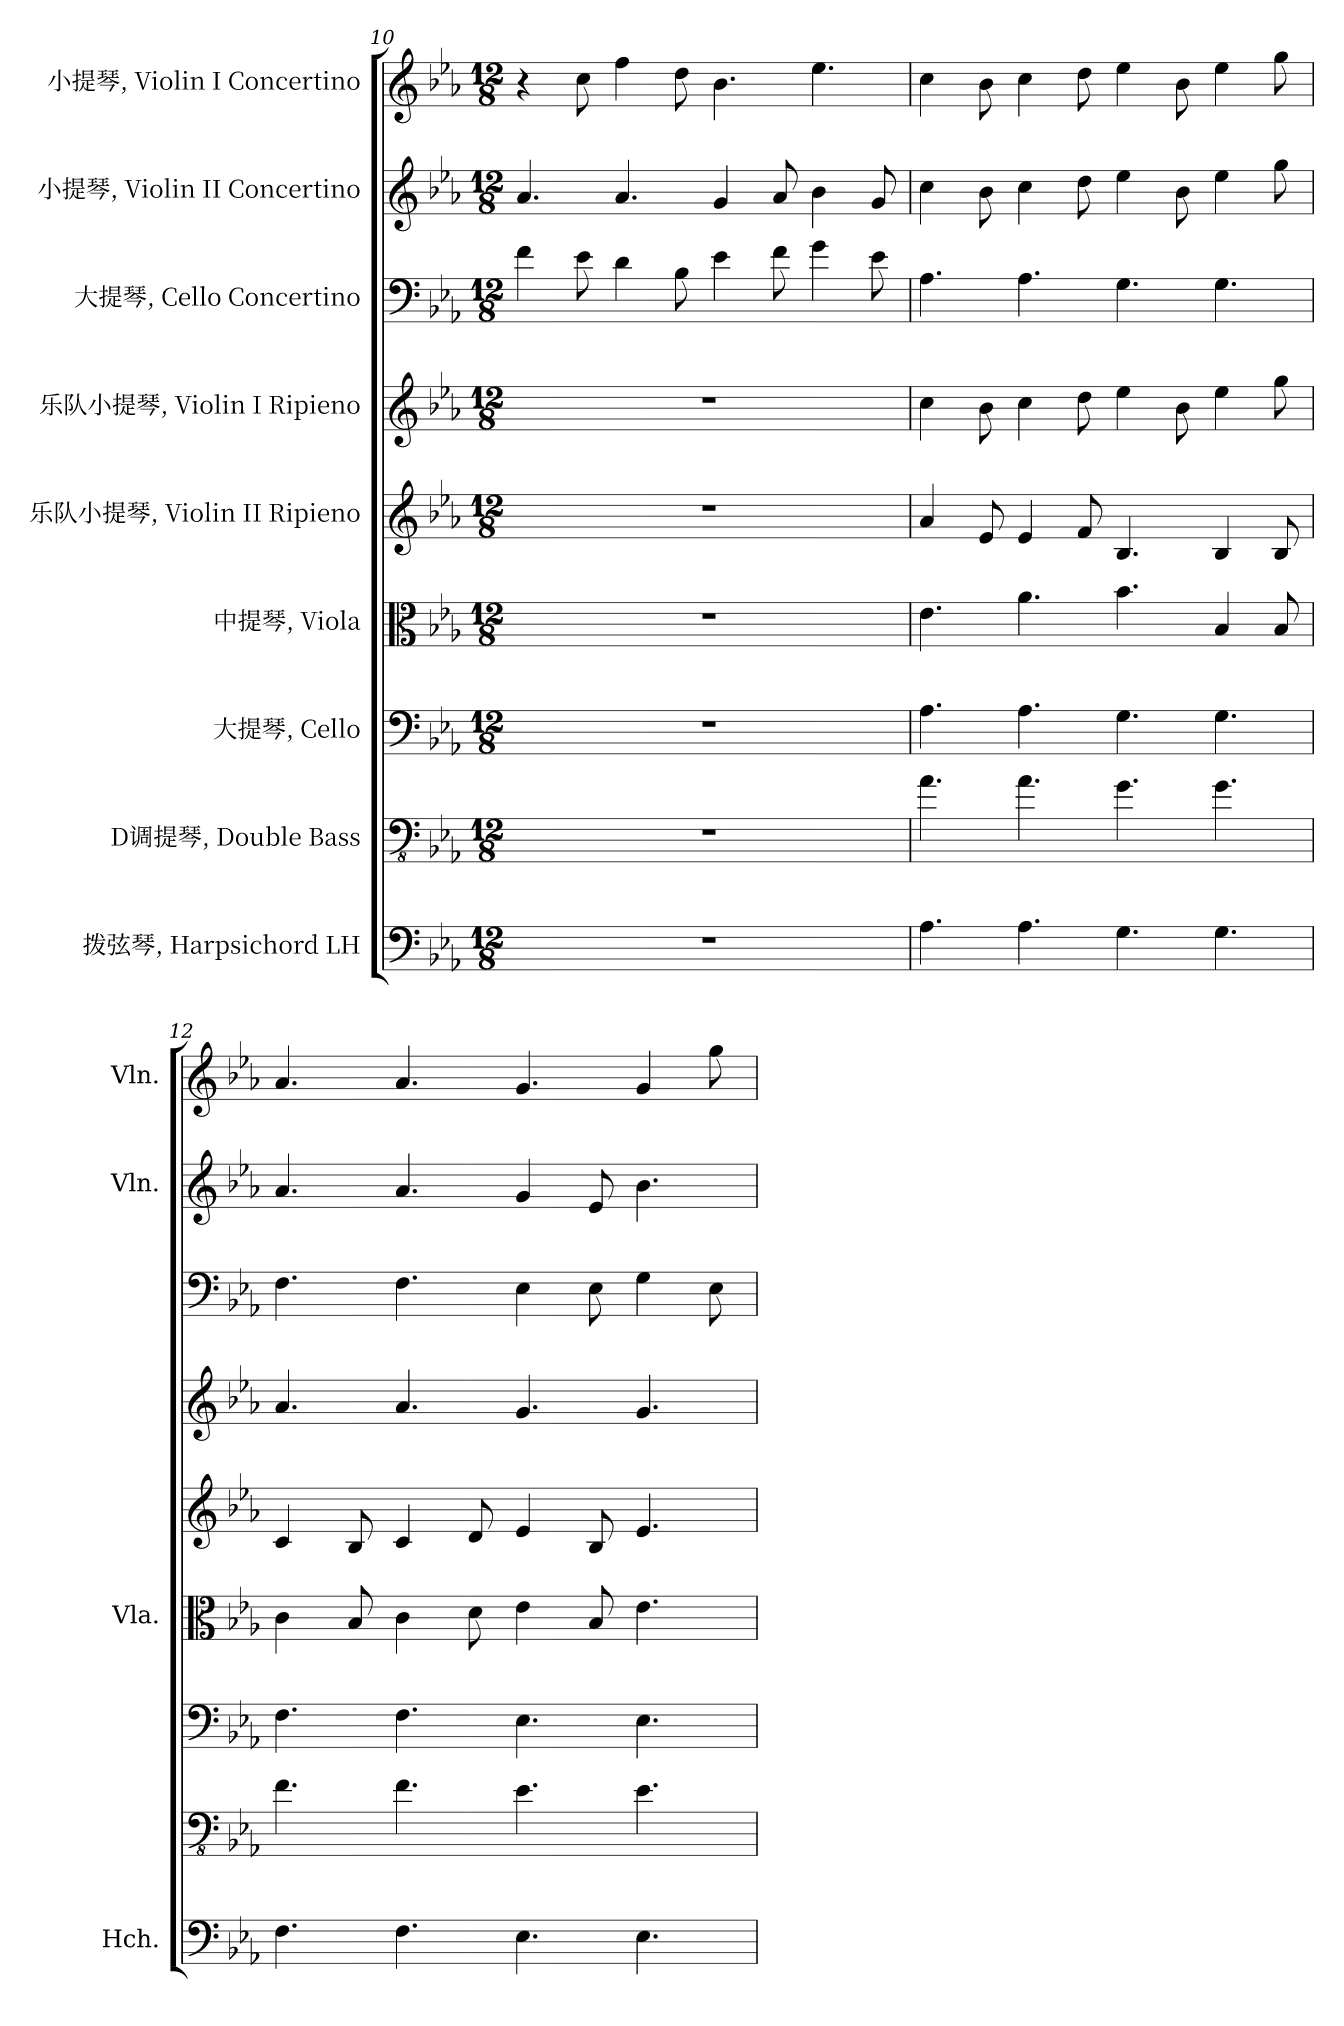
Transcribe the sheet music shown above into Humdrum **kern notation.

**kern	**kern	**kern	**kern	**kern	**kern	**kern	**kern	**kern
*part9	*part8	*part7	*part6	*part5	*part4	*part3	*part2	*part1
*staff9	*staff8	*staff7	*staff6	*staff5	*staff4	*staff3	*staff2	*staff1
*I"拨弦琴, Harpsichord LH	*I"D调提琴, Double Bass	*I"大提琴, Cello	*I"中提琴, Viola	*I"乐队小提琴, Violin II Ripieno	*I"乐队小提琴, Violin I Ripieno	*I"大提琴, Cello Concertino	*I"小提琴, Violin II Concertino	*I"小提琴, Violin I Concertino
*I'Hch.	*	*	*I'Vla.	*	*	*	*I'Vln.	*I'Vln.
!!LO:PB:g=z
*clefF4	*clefFv4	*clefF4	*clefC3	*clefG2	*clefG2	*clefF4	*clefG2	*clefG2
*	*ITrd7c12	*	*	*	*	*	*	*
*k[b-e-a-]	*k[b-e-a-]	*k[b-e-a-]	*k[b-e-a-]	*k[b-e-a-]	*k[b-e-a-]	*k[b-e-a-]	*k[b-e-a-]	*k[b-e-a-]
*M12/8	*M12/8	*M12/8	*M12/8	*M12/8	*M12/8	*M12/8	*M12/8	*M12/8
=10	=10	=10	=10	=10	=10	=10	=10	=10
1.r	1.r	1.r	1.r	1.r	1.r	4f\	4.a-/	4r
.	.	.	.	.	.	8e-\	.	8cc\
.	.	.	.	.	.	4d\	4.a-/	4ff\
.	.	.	.	.	.	8B-\	.	8dd\
.	.	.	.	.	.	4e-\	4g/	4.b-\
.	.	.	.	.	.	8f\	8a-/	.
.	.	.	.	.	.	4g\	4b-\	4.ee-\
.	.	.	.	.	.	8e-\	8g/	.
=11	=11	=11	=11	=11	=11	=11	=11	=11
4.A-\	4.AA-\	4.A-\	4.e-\	4a-/	4cc\	4.A-\	4cc\	4cc\
.	.	.	.	8e-/	8b-\	.	8b-\	8b-\
4.A-\	4.AA-\	4.A-\	4.a-\	4e-/	4cc\	4.A-\	4cc\	4cc\
.	.	.	.	8f/	8dd\	.	8dd\	8dd\
4.G\	4.GG\	4.G\	4.b-\	4.B-/	4ee-\	4.G\	4ee-\	4ee-\
.	.	.	.	.	8b-\	.	8b-\	8b-\
4.G\	4.GG\	4.G\	4B-/	4B-/	4ee-\	4.G\	4ee-\	4ee-\
.	.	.	8B-/	8B-/	8gg\	.	8gg\	8gg\
=12	=12	=12	=12	=12	=12	=12	=12	=12
4.F\	4.FF\	4.F\	4c\	4c/	4.a-/	4.F\	4.a-/	4.a-/
.	.	.	8B-/	8B-/	.	.	.	.
4.F\	4.FF\	4.F\	4c\	4c/	4.a-/	4.F\	4.a-/	4.a-/
.	.	.	8d\	8d/	.	.	.	.
4.E-\	4.EE-\	4.E-\	4e-\	4e-/	4.g/	4E-\	4g/	4.g/
.	.	.	8B-/	8B-/	.	8E-\	8e-/	.
4.E-\	4.EE-\	4.E-\	4.e-\	4.e-/	4.g/	4G\	4.b-\	4g/
.	.	.	.	.	.	8E-\	.	8gg\
=	=	=	=	=	=	=	=	=
*-	*-	*-	*-	*-	*-	*-	*-	*-
